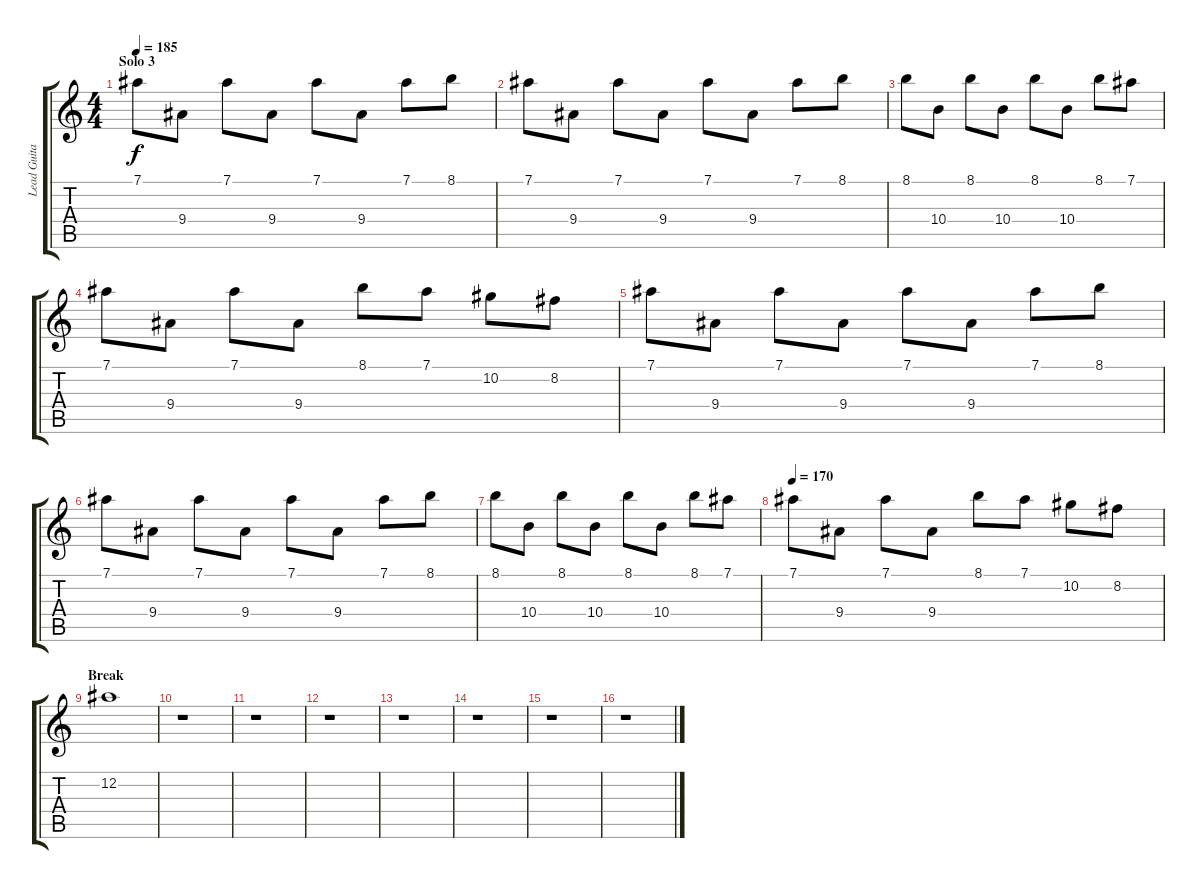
\track ("Lead Guitar 1 - Kai Hansen" "Lead Guita") {instrument distortionguitar}
\staff {score tabs}
\tuning (Eb4 Bb3 Gb3 Db3 Ab2 Eb2) {hide}
\ts (4 4)
\section ("" "Solo 3")
\tempo 185
\clef g2
\ks c
7.1.8{dy f} 9.4.8 7.1.8 9.4.8 7.1.8 9.4.8 7.1.8 8.1.8 |
7.1.8 9.4.8 7.1.8 9.4.8 7.1.8 9.4.8 7.1.8 8.1.8 |
8.1.8 10.4.8 8.1.8 10.4.8 8.1.8 10.4.8 8.1.8 7.1.8 |
7.1.8 9.4.8 7.1.8 9.4.8 8.1.8 7.1.8 10.2.8 8.2.8 |
7.1.8 9.4.8 7.1.8 9.4.8 7.1.8 9.4.8 7.1.8 8.1.8 |
7.1.8 9.4.8 7.1.8 9.4.8 7.1.8 9.4.8 7.1.8 8.1.8 |
8.1.8 10.4.8 8.1.8 10.4.8 8.1.8 10.4.8 8.1.8 7.1.8 |
\tempo 170
7.1.8 9.4.8 7.1.8 9.4.8 8.1.8 7.1.8 10.2.8 8.2.8 |
\section ("" "Break")
12.2.1{volume 9} |
r.1 |
r.1 |
r.1 |
r.1 |
r.1 |
r.1 |
r.1
